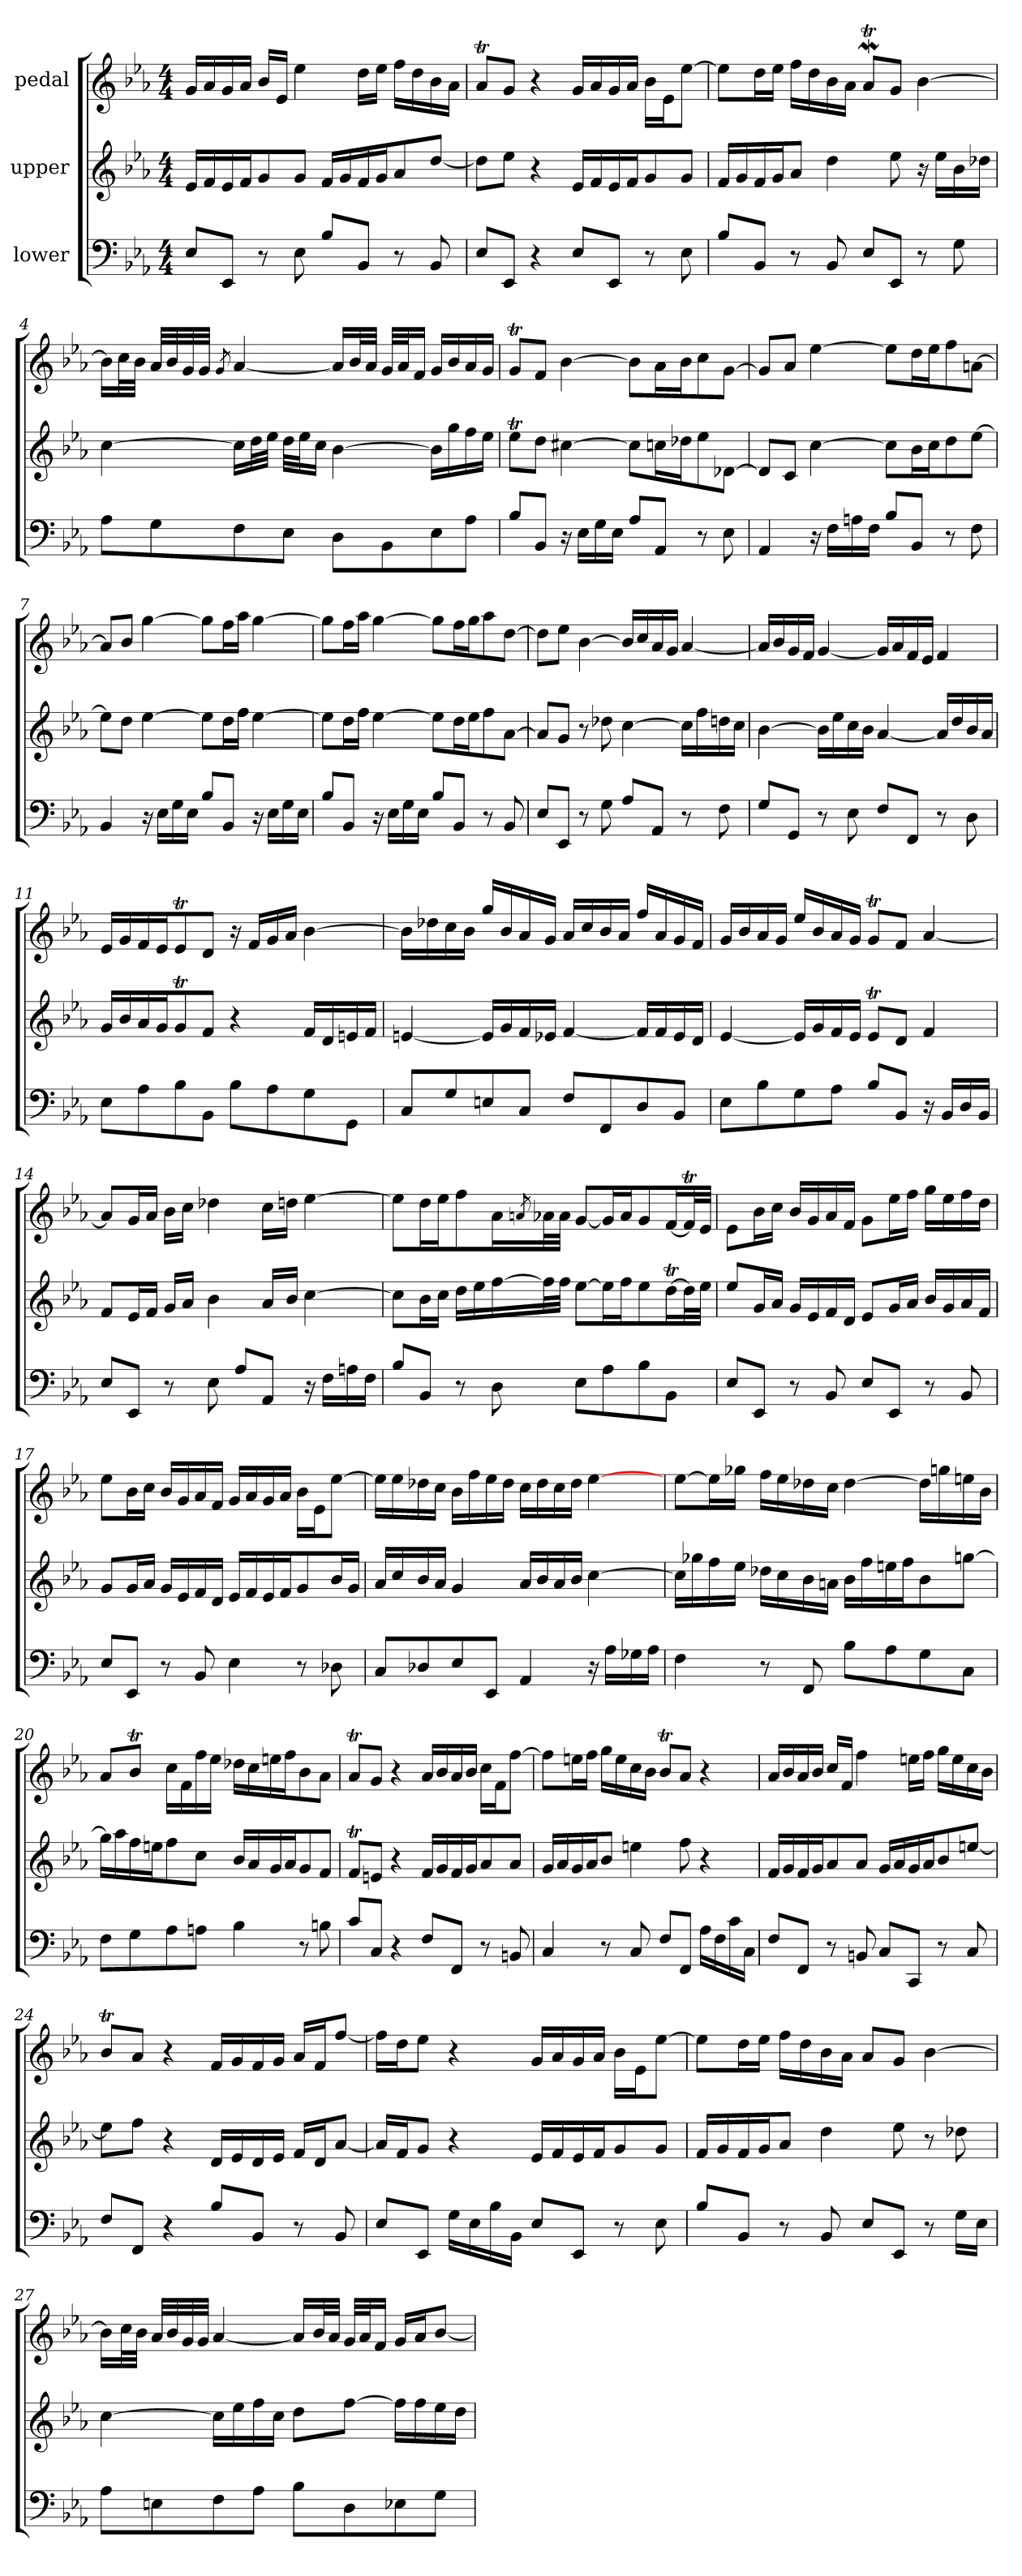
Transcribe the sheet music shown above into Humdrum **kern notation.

**kern	**kern	**kern
*part3	*part2	*part1
*staff3	*staff2	*staff1
*I"lower	*I"upper	*I"pedal
*clefF4	*clefG2	*clefG2
*k[b-e-a-]	*k[b-e-a-]	*k[b-e-a-]
*E-:	*E-:	*E-:
*M4/4	*M4/4	*M4/4
=1	=1	=1
8E-/L	16e-/LL	16g/LL
.	16f/	16a-/
8EE-/J	16e-/	16g/
.	16f/J	16a-/JJ
8r	8g/	16b-/LL
.	.	16e-/JJ
8E-\	8g/J	4ee-\
8B-/L	16f/LL	.
.	16g/	.
8BB-/J	16f/	16dd\LL
.	16g/J	16ee-\JJ
8r	8a-/	16ff\LL
.	.	16dd\
8BB-/	[8dd/J	16b-\
.	.	16a-\JJ
=2	=2	=2
8E-/L	8dd\L]	8a-T/L
8EE-/J	8ee-\J	8g/J
4r	4r	4r
8E-/L	16e-/LL	16g/LL
.	16f/	16a-/
8EE-/J	16e-/	16g/
.	16f/J	16a-/JJ
8r	8g/	16b-\LL
.	.	16e-\J
8E-\	8g/J	[8ee-\J
=3	=3	=3
8B-/L	16f/LL	8ee-\L]
.	16g/	.
8BB-/J	16f/	16dd\L
.	16g/J	16ee-\JJ
8r	8a-/J	16ff\LL
.	.	16dd\
8BB-/	4dd\	16b-\
.	.	16a-\JJ
8E-/L	.	8a-Tw/L
8EE-/J	8ee-\	8g/J
8r	16r	[4b-\
.	16ee-\LL	.
8G\	16b-\	.
.	16dd-X\JJ	.
!!LO:LB:g=z
=4	=4	=4
8A-\L	[4cc\	16b-\LL]
.	.	32cc\L
.	.	32b-\JJJ
8G\	.	32a-/LLL
.	.	32b-/
.	.	32g/
.	.	32g/JJJ
.	.	8qg/
8F\	16cc\LL]	[4a-/
.	32dd\L	.
.	32ee-\JJJ	.
8E-\J	32dd\LLL	.
.	32ee-\J	.
.	16cc\JJ	.
8D\L	[4b-\	16a-/LL]
.	.	32b-/L
.	.	32a-/JJJ
8BB-\	.	32g/LLL
.	.	32a-/J
.	.	16f/JJ
8E-\	16b-\LL]	16g/LL
.	16gg\	16b-/
8A-\J	16ff\	16a-/
.	16ee-\JJ	16g/JJ
=5	=5	=5
8B-/L	8ee-T\L	8gt/L
8BB-/J	8dd\J	8f/J
16r	[4cc#X\	[4b-\
16E-\LL	.	.
16G\	.	.
16E-\JJ	.	.
8A-/L	8cc#\L]	8b-\L]
8AA-/J	16ccn\L	16a-\L
.	16dd-X\J	16b-\J
8r	8ee-\	8cc\
8E-\	[8d-X\J	[8g\J
!!LO:LB:g=z
=6	=6	=6
4AA-/	8d-/L]	8g/L]
.	8c/J	8a-/J
16r	[4cc\	[4ee-\
16F\LL	.	.
16An\	.	.
16F\JJ	.	.
8B-/L	8cc\L]	8ee-\L]
8BB-/J	16b-\L	16dd\L
.	16cc\J	16ee-\J
8r	8dd\	8ff\
8F\	[8ee-\J	[8an\J
=7	=7	=7
4BB-/	8ee-\L]	8a/L]
.	8dd\J	8b-/J
16r	[4ee-\	[4gg\
16E-\LL	.	.
16G\	.	.
16E-\JJ	.	.
8B-/L	8ee-\L]	8gg\L]
8BB-/J	16dd\L	16ff\L
.	16ff\JJ	16aa-\JJ
16r	[4ee-\	[4gg\
16E-\LL	.	.
16G\	.	.
16E-\JJ	.	.
=8	=8	=8
8B-/L	8ee-\L]	8gg\L]
8BB-/J	16dd\L	16ff\L
.	16ff\JJ	16aa-\JJ
16r	[4ee-\	[4gg\
16E-\LL	.	.
16G\	.	.
16E-\JJ	.	.
8B-/L	8ee-\L]	8gg\L]
8BB-/J	16dd\L	16ff\L
.	16ee-\J	16gg\J
8r	8ff\	8aa-\
8BB-/	[8a-\J	[8dd\J
!!LO:LB:g=z
=9	=9	=9
8E-/L	8a-/L]	8dd\L]
8EE-/J	8g/J	8ee-\J
8r	8r	[4b-\
8G\	8dd-X\	.
8A-/L	[4cc\	16b-/LL]
.	.	16cc/
8AA-/J	.	16a-/
.	.	16g/JJ
8r	16cc\LL]	[4a-/
.	16ff\	.
8F\	16ddn\	.
.	16cc\JJ	.
=10	=10	=10
8G/L	[4b-\	16a-/LL]
.	.	16b-/
8GG/J	.	16g/
.	.	16f/JJ
8r	16b-\LL]	[4g/
.	16ee-\	.
8E-\	16cc\	.
.	16b-\JJ	.
8F/L	[4a-/	16g/LL]
.	.	16a-/
8FF/J	.	16f/
.	.	16e-/JJ
8r	16a-/LL]	4f/
.	16dd/	.
8D\	16b-/	.
.	16a-/JJ	.
=11	=11	=11
8E-\L	16g/LL	16e-/LL
.	16b-/	16g/
8A-\	16a-/	16f/
.	16g/J	16e-/J
8B-\	8gt/	8e-T/
8BB-\J	8f/J	8d/J
8B-\L	4r	16r
.	.	16f/LL
8A-\	.	16g/
.	.	16a-/JJ
8G\	16f/LL	[4b-\
.	16d/	.
8GG\J	16en/	.
.	16f/JJ	.
!!LO:PB:g=z
=12	=12	=12
8C/L	[4en/	16b-\LL]
.	.	16dd-X\
8G/	.	16cc\
.	.	16b-\JJ
8En/	16e/LL]	16gg/LL
.	16g/	16b-/
8C/J	16f/	16a-/
.	16e-X/JJ	16g/JJ
8F/L	[4f/	16a-/LL
.	.	16cc/
8FF/	.	16b-/
.	.	16a-/JJ
8D/	16f/LL]	16ff/LL
.	16f/	16a-/
8BB-/J	16e-/	16g/
.	16d/JJ	16f/JJ
=13	=13	=13
8E-\L	[4e-/	16g/LL
.	.	16b-/
8B-\	.	16a-/
.	.	16g/JJ
8G\	16e-/LL]	16ee-/LL
.	16g/	16b-/
8A-\J	16f/	16a-/
.	16e-/JJ	16g/JJ
8B-/L	8e-T/L	8gt/L
8BB-/J	8d/J	8f/J
16r	4f/	[4a-/
16BB-/LL	.	.
16D/	.	.
16BB-/JJ	.	.
!!LO:LB:g=z
=14	=14	=14
8E-/L	8f/L	8a-/L]
8EE-/J	16e-/L	16g/L
.	16f/JJ	16a-/JJ
8r	16g/LL	16b-\LL
.	16a-/JJ	16cc\JJ
8E-\	4b-\	4dd-X\
8A-/L	.	.
8AA-/J	16a-/LL	16cc\LL
.	16b-/JJ	16ddn\JJ
16r	[4cc\	[4ee-\
16F\LL	.	.
16An\	.	.
16F\JJ	.	.
=15	=15	=15
8B-/L	8cc\L]	8ee-\L]
8BB-/J	16b-\L	16dd\L
.	16cc\JJ	16ee-\J
8r	16dd\LL	8ff\
.	16ee-\	.
8D\	[16ff\	16a-\L
.	.	8qa/
.	32ff\L]	32a-\L
.	32ff\JJJ	32a-\JJJ
8E-\L	[8ee-\L	[8g/L
8A-\	16ee-\L]	16g/L]
.	16ff\J	16a-/J
8B-\	8ee-\	8g/
8BB-\J	[16ddt\L	[16f/L
.	32dd\L]	32fT/L]
.	32ee-\JJJ	32e-/JJJ
=16	=16	=16
8E-/L	8ee-/L	8e-\L
8EE-/J	16g/L	16b-\L
.	16a-/JJ	16cc\JJ
8r	16g/LL	16b-/LL
.	16e-/	16g/
8BB-/	16f/	16a-/
.	16d/JJ	16f/JJ
8E-/L	8e-/L	8g\L
8EE-/J	16g/L	16ee-\L
.	16a-/JJ	16ff\JJ
8r	16b-/LL	16gg\LL
.	16g/	16ee-\
8BB-/	16a-/	16ff\
.	16f/JJ	16dd\JJ
!!LO:LB:g=z
=17	=17	=17
8E-/L	8g/L	8ee-\L
8EE-/J	16g/L	16b-\L
.	16a-/JJ	16cc\JJ
8r	16g/LL	16b-/LL
.	16e-/	16g/
8BB-/	16f/	16a-/
.	16d/JJ	16f/JJ
4E-\	16e-/LL	16g/LL
.	16f/	16a-/
.	16e-/	16g/
.	16f/J	16a-/JJ
8r	8g/	16b-\LL
.	.	16e-\J
8D-X\	16b-/L	[8ee-\J
.	16g/JJ	.
=18	=18	=18
8C/L	16a-/LL	16ee-\LL]
.	16cc/	16ee-\
8D-X/	16b-/	16dd-X\
.	16a-/JJ	16cc\JJ
8E-/	4g/	16b-\LL
.	.	16ff\
8EE-/J	.	16ee-\
.	.	16dd-\JJ
4AA-/	16a-/LL	16cc\LL
.	16b-/	16dd-\
.	16a-/	16cc\
.	16b-/JJ	16dd-\JJ
16r	[4cc\	[4ee-\
16A-\LL	.	.
16G-X\	.	.
16A-\JJ	.	.
!!LO:LB:g=z
=19	=19	=19
4F\	16cc\LL]	[8ee-\L
.	16gg-X\	.
.	16ff\	16ee-\L]
.	16ee-\JJ	16gg-X\JJ
8r	16dd-X\LL	16ff\LL
.	16cc\	16ee-\
8FF/	16b-\	16dd-X\
.	16an\JJ	16cc\JJ
8B-\L	16b-\LL	[4dd-\
.	16ff\	.
8A-\	16een\	.
.	16ff\J	.
8G\	8b-\	16dd-\LL]
.	.	16ggn\
8C\J	[8ggn\J	16een\
.	.	16b-\JJ
=20	=20	=20
8F\L	16gg\LL]	8a-/L
.	16aa-\	.
8G\	16ff\	8b-T/J
.	16een\J	.
8A-\	8ff\	16cc\LL
.	.	16f\
8An\J	8cc\J	16ff\
.	.	16ee-\JJ
4B-\	16b-/LL	16dd-X\LL
.	16a-/	16cc\
.	16g/	16een\
.	16a-/J	16ff\J
8r	8g/	8b-\
8Bn\	8f/J	8a-\J
=21	=21	=21
8c/L	8fT/L	8a-T/L
8C/J	8en/J	8g/J
4r	4r	4r
8F/L	16f/LL	16a-/LL
.	16g/	16b-/
8FF/J	16f/	16a-/
.	16g/J	16b-/JJ
8r	8a-/	16cc\LL
.	.	16f\J
8BBn/	8a-/J	[8ff\J
=22	=22	=22
4C/	16g/LL	8ff\L]
.	16a-/	.
.	16g/	16een\L
.	16a-/J	16ff\JJ
8r	8b-/J	16gg\LL
.	.	16ee\
8C/	4een\	16cc\
.	.	16b-\JJ
8F/L	.	8b-T/L
8FF/J	8ff\	8a-/J
16A-\LL	4r	4r
16F\	.	.
16c\	.	.
16C\JJ	.	.
=23	=23	=23
8F/L	16f/LL	16a-/LL
.	16g/	16b-/
8FF/J	16f/	16a-/
.	16g/J	16b-/JJ
8r	8a-/	16cc/LL
.	.	16f/JJ
8BBn/	8a-/J	4ff\
8C/L	16g/LL	.
.	16a-/	.
8CC/J	16g/	16een\LL
.	16a-/J	16ff\JJ
8r	8b-/	16gg\LL
.	.	16ee\
8C/	[8een/J	16cc\
.	.	16b-\JJ
!!LO:PB:g=z
=24	=24	=24
8F/L	8ee\L]	8b-T/L
8FF/J	8ff\J	8a-/J
4r	4r	4r
8B-/L	16d/LL	16f/LL
.	16e-/	16g/
8BB-/J	16d/	16f/
.	16e-/JJ	16g/JJ
8r	16f/LL	16a-/LL
.	16d/J	16f/J
8BB-/	[8a-/J	[8ff/J
=25	=25	=25
8E-/L	16a-/LL]	16ff\LL]
.	16f/J	16dd\J
8EE-/J	8g/J	8ee-\J
16G\LL	4r	4r
16E-\	.	.
16B-\	.	.
16BB-\JJ	.	.
8E-/L	16e-/LL	16g/LL
.	16f/	16a-/
8EE-/J	16e-/	16g/
.	16f/J	16a-/JJ
8r	8g/	16b-\LL
.	.	16e-\J
8E-\	8g/J	[8ee-\J
=26	=26	=26
8B-/L	16f/LL	8ee-\L]
.	16g/	.
8BB-/J	16f/	16dd\L
.	16g/J	16ee-\JJ
8r	8a-/J	16ff\LL
.	.	16dd\
8BB-/	4dd\	16b-\
.	.	16a-\JJ
8E-/L	.	8a-/L
8EE-/J	8ee-\	8g/J
8r	8r	[4b-\
16G\LL	8dd-X\	.
16E-\JJ	.	.
!!LO:LB:g=z
=27	=27	=27
8A-\L	[4cc\	16b-\LL]
.	.	32cc\L
.	.	32b-\JJJ
8En\	.	32a-/LLL
.	.	32b-/
.	.	32g/
.	.	32g/JJJ
8F\	16cc\LL]	[4a-/
.	16ee-\	.
8A-\J	16ff\	.
.	16cc\JJ	.
8B-\L	8dd\L	16a-/LL]
.	.	32b-/L
.	.	32a-/JJJ
8D\	[8ff\J	32g/LLL
.	.	32a-/J
.	.	16f/JJ
8E-X\	16ff\LL]	16g/LL
.	16ff\	16a-/J
8G\J	16ee-\	[8b-/J
.	16dd\JJ	.
=	=	=
*-	*-	*-
